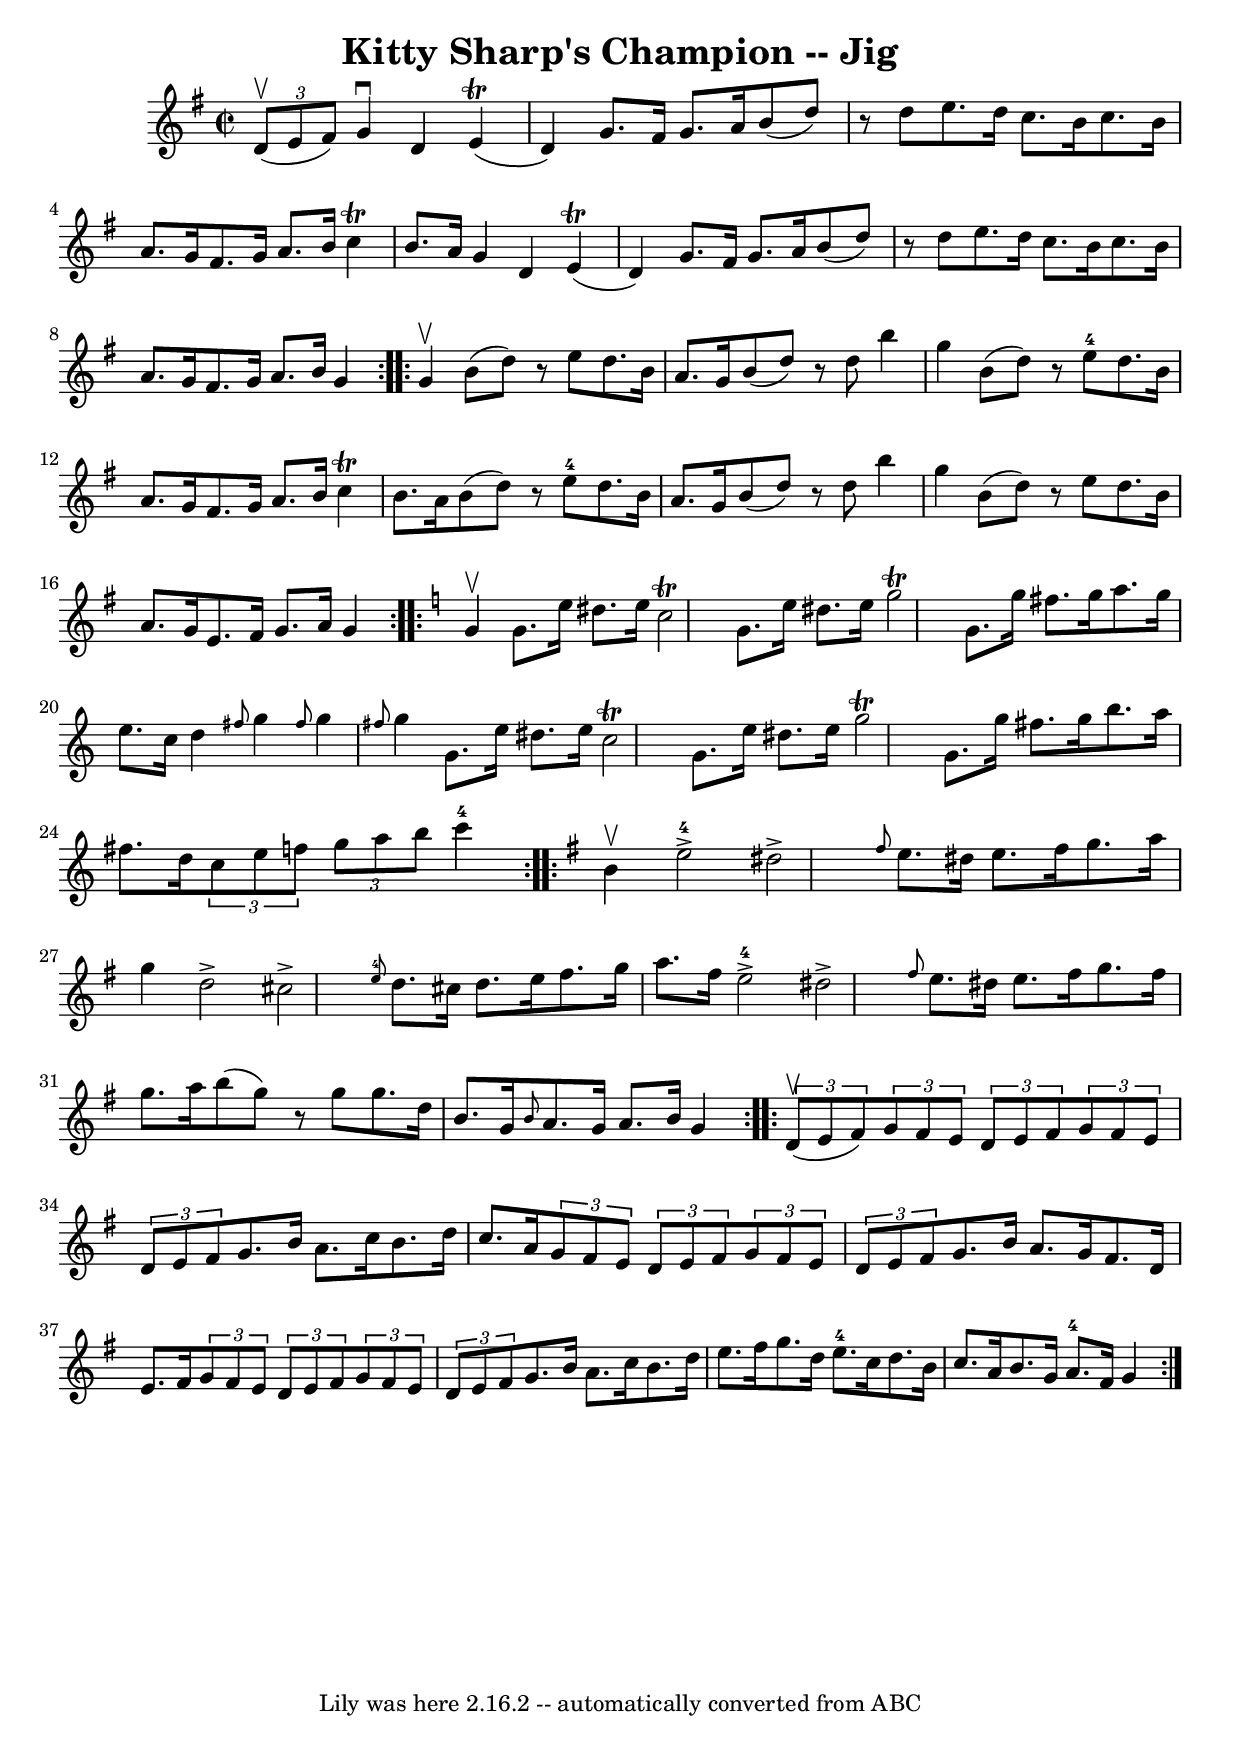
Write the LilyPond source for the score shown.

\version "2.16.2"
\include "Mammoth.ily"
\header {
  %% book = "Ryan's Mammoth Collection"
  crossRefNumber = "1"
  footnotes = "\\\\117 662"
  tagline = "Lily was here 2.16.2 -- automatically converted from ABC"
  title = "Kitty Sharp's Champion -- Jig"

}
voicedefault =  {



  \repeat volta 2 {

    \override Staff.TimeSignature #'style = #'C
    \time 2/2 
    \key g \major
    \times 2/3 { d'8^\upbow(e'8 fis'8) 
	       } 
    |
    g'4^\downbow d'4 e'4 (^\trill d'4)   |
    g'8.  
    fis'16 g'8. a'16 b'8 (d''8)   r8 d''8    |
    e''8.    
    d''16 c''8. b'16 c''8. b'16 a'8. g'16    |
    fis'8.    
    g'16 a'8. b'16 c''4^\trill b'8. a'16    |
    g'4 d'4  
    e'4^\trill(d'4)   |
    g'8. fis'16 g'8. a'16 b'8 (
    d''8)   r8 d''8    |
    e''8. d''16 c''8. b'16 c''8.    
    b'16 a'8. g'16    |
    fis'8. g'16 a'8. b'16 g'4    
  }   
  
  \repeat volta 2 {
    g'4^\upbow |
    b'8 (d''8)   r8 e''8    
    d''8. b'16 a'8. g'16    |
    b'8 (d''8)   r8 d''8 b''4  
    g''4    |
    b'8 (d''8)   r8 e''8-4 d''8. b'16 a'8.  
    g'16    |
    fis'8. g'16 a'8. b'16 c''4^\trill b'8.    
    a'16    |
    b'8 (d''8)   r8 e''8-4 d''8. b'16 a'8.  
    g'16    |
    b'8 (d''8)   r8 d''8 b''4 g''4    |
    
    b'8 (d''8)   r8 e''8 d''8. b'16 a'8. g'16    |
    e'8.  
    fis'16 g'8. a'16 g'4    
  }   
  \key c \major
  
  \repeat volta 2 {
    g'4 
    ^\upbow |
    g'8. e''16 dis''8. e''16 c''2^\trill   
    |
    g'8. e''16 dis''8. e''16 g''2^\trill   |
    g'8.  
    g''16 fis''8. g''16 a''8. g''16 e''8. c''16    |
    
    d''4  \grace { fis''8  
		 } g''4  \grace { fis''8  
				} g''4  \grace {    
				  fis''8  
				} g''4    |
    g'8. e''16 dis''8. e''16 c''2 
    ^\trill   |
    g'8. e''16 dis''8. e''16 g''2^\trill   
    |
    g'8. g''16 fis''8. g''16 b''8. a''16 fis''8.    
    d''16    |
    \times 2/3 { c''8 e''8 f''8  
	       }   \times 2/3 {   
		 g''8 a''8 b''8  
	       } c'''4-4   
  }   
  \key g \major
  
  \repeat volta 2 {
    
    b'4^\upbow |
    e''2-4^\accent dis''2^\accent   |
    
    \grace { fis''8  
	   } e''8. dis''16 e''8. fis''16 g''8. a''16  
    g''4    |
    d''2^\accent cis''2^\accent   |
    \grace {    
      e''8-4 
    } d''8. cis''16 d''8. e''16 fis''8. g''16 a''8.   
    fis''16    |
    e''2-4^\accent dis''2^\accent   |
    
    \grace { fis''8  
	   } e''8. dis''16 e''8. fis''16 g''8.    
    fis''16 g''8. a''16    |
    b''8 (g''8)   r8 g''8 g''8.    
    d''16 b'8. g'16    |
    \grace { b'8  
	   } a'8. g'16 a'8.    
    b'16 g'4    
  }     
  \repeat volta 2 {
    \times 2/3 { d'8^\upbow(e'8    
		 fis'8) 
	       } |
    \times 2/3 { g'8 fis'8 e'8  
	       } \times 2/3 {   
		 d'8 e'8 fis'8  
	       }   \times 2/3 { g'8 fis'8 e'8  
			      } \times 2/3 {   
				d'8 e'8 fis'8  
			      }   |
    g'8. b'16 a'8. c''16 b'8.    
    d''16 c''8. a'16    |
    \times 2/3 { g'8 fis'8 e'8  
	       } 
    \times 2/3 { d'8 e'8 fis'8  
	       }   \times 2/3 { g'8 fis'8 e'8  
			      } 
    \times 2/3 { d'8 e'8 fis'8  
	       }   |
    g'8. b'16 a'8.    
    g'16 fis'8. d'16 e'8. fis'16    |
    \times 2/3 { g'8    
		 fis'8 e'8  
	       } \times 2/3 { d'8 e'8 fis'8  
			    }   \times 2/3 { g'8    
					     fis'8 e'8  
					   } \times 2/3 { d'8 e'8 fis'8  
							}   |
    g'8. b'16 
    a'8. c''16 b'8. d''16 e''8. fis''16    |
    g''8.    
    d''16 e''8.-4 c''16 d''8. b'16 c''8. a'16    |
    
    b'8. g'16 a'8.-4 fis'16 g'4    
  }   

}

\score{
  <<

    \context Staff="default"
    {
      \voicedefault 
      
    }

  >>
  \layout {
    
  }
  \midi {
  }

}
